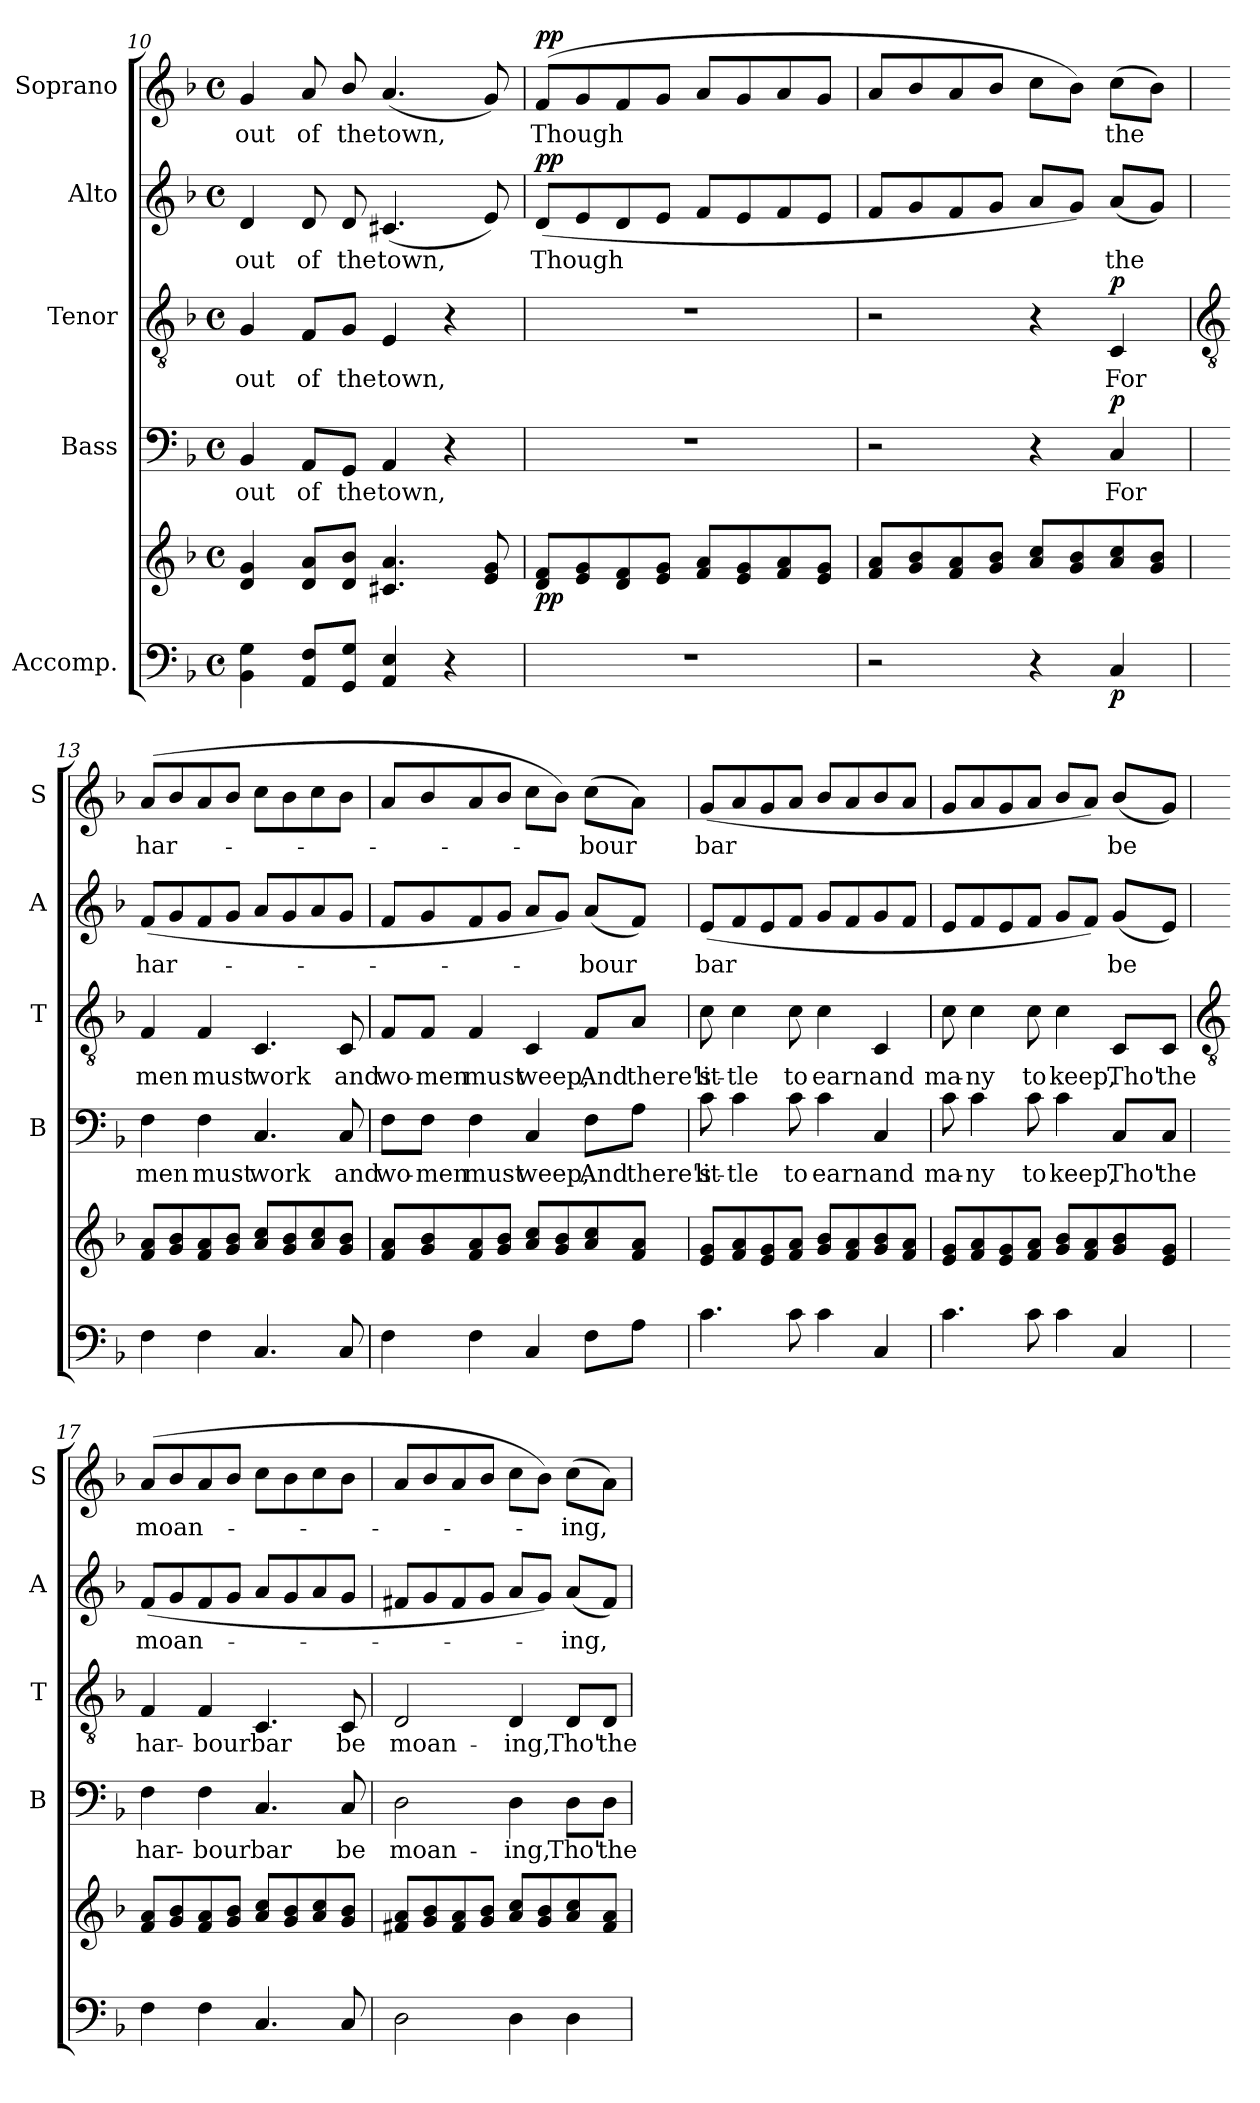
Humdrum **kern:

**kern	**kern	**dynam	**kern	**text	**dynam	**kern	**text	**dynam	**kern	**text	**dynam	**kern	**text	**dynam
*part5	*part5	*part5	*part4	*part4	*part4	*part3	*part3	*part3	*part2	*part2	*part2	*part1	*part1	*part1
*staff6	*staff5	*staff5/6	*staff4	*staff4	*staff4	*staff3	*staff3	*staff3	*staff2	*staff2	*staff2	*staff1	*staff1	*staff1
*I"Accomp.	*	*	*I"Bass	*	*	*I"Tenor	*	*	*I"Alto	*	*	*I"Soprano	*	*
*	*	*	*I'B	*	*	*I'T	*	*	*I'A	*	*	*I'S	*	*
*clefF4	*clefG2	*	*clefF4	*	*	*clefGv2	*	*	*clefG2	*	*	*clefG2	*	*
*k[b-]	*k[b-]	*	*k[b-]	*	*	*k[b-]	*	*	*k[b-]	*	*	*k[b-]	*	*
*F:	*F:	*	*F:	*	*	*F:	*	*	*F:	*	*	*F:	*	*
*M4/4	*M4/4	*	*M4/4	*	*	*M4/4	*	*	*M4/4	*	*	*M4/4	*	*
*met(c)	*met(c)	*	*met(c)	*	*	*met(c)	*	*	*met(c)	*	*	*met(c)	*	*
=10	=10	=10	=10	=10	=10	=10	=10	=10	=10	=10	=10	=10	=10	=10
!	!	!	!	!LO:LY:b	!	!	!LO:LY:b	!	!	!LO:LY:b	!	!	!LO:LY:b	!
4BB- 4G	4d 4g	.	4BB-	out	.	4G	out	.	4d	out	.	4g	out	.
!	!	!	!	!LO:LY:b	!	!	!LO:LY:b	!	!	!LO:LY:b	!	!	!LO:LY:b	!
8AA 8FL	8d 8aL	.	8AA/L	of	.	8F/L	of	.	8d	of	.	8a	of	.
!	!	!	!	!LO:LY:b	!	!	!LO:LY:b	!	!	!LO:LY:b	!	!	!LO:LY:b	!
8GG 8GJ	8d 8b-J	.	8GG/J	the	.	8G/J	the	.	8d	the	.	8b-/	the	.
!	!	!	!	!LO:LY:b	!	!	!LO:LY:b	!	!	!LO:LY:b	!	!	!LO:LY:b	!
4AA 4E	4.c#X 4.a	.	4AA	town,	.	4E	town,	.	(<4.c#X	town,	.	(<4.a	town,	.
4r	.	.	4r	.	.	4r	.	.	.	.	.	.	.	.
.	8e 8g	.	.	.	.	.	.	.	8e)	.	.	8g)	.	.
=11	=11	=11	=11	=11	=11	=11	=11	=11	=11	=11	=11	=11	=11	=11
!	!	!LO:DY:b	!	!	!	!	!	!	!	!LO:LY:b	!LO:DY:b	!	!LO:LY:b	!LO:DY:b
1r	8d 8fL	pp	1r	.	.	1r	.	.	(<8dL	Though	pp	(>8fL	Though	pp
.	8e 8g	.	.	.	.	.	.	.	8e	.	.	8g	.	.
.	8d 8f	.	.	.	.	.	.	.	8d	.	.	8f	.	.
.	8e 8gJ	.	.	.	.	.	.	.	8eJ	.	.	8gJ	.	.
.	8f 8aL	.	.	.	.	.	.	.	8fL	.	.	8aL	.	.
.	8e 8g	.	.	.	.	.	.	.	8e	.	.	8g	.	.
.	8f 8a	.	.	.	.	.	.	.	8f	.	.	8a	.	.
.	8e 8gJ	.	.	.	.	.	.	.	8eJ	.	.	8gJ	.	.
=12	=12	=12	=12	=12	=12	=12	=12	=12	=12	=12	=12	=12	=12	=12
2r	8f 8aL	.	2r	.	.	2r	.	.	8fL	.	.	8aL	.	.
.	8g 8b-	.	.	.	.	.	.	.	8g	.	.	8b-	.	.
.	8f 8a	.	.	.	.	.	.	.	8f	.	.	8a	.	.
.	8g 8b-J	.	.	.	.	.	.	.	8gJ	.	.	8b-J	.	.
4r	8a 8ccL	.	4r	.	.	4r	.	.	8aL	.	.	8ccL	.	.
.	8g 8b-	.	.	.	.	.	.	.	8gJ)	.	.	8b-J)	.	.
!	!	!LO:DY:b=2	!	!LO:LY:b	!LO:DY:b	!	!LO:LY:b	!LO:DY:b	!	!LO:LY:b	!	!	!LO:LY:b	!
4C	8a 8cc	p	4C	For	p	4C	For	p	(<8aL	the	.	(>8ccL	the	.
.	8g 8b-J	.	.	.	.	.	.	.	8gJ)	.	.	8b-J)	.	.
!!LO:LB:g=z
=13	=13	=13	=13	=13	=13	=13	=13	=13	=13	=13	=13	=13	=13	=13
*	*	*	*	*	*	*clefGv2	*	*	*	*	*	*	*	*
!	!	!	!	!LO:LY:b	!	!	!LO:LY:b	!	!	!LO:LY:b	!	!	!LO:LY:b	!
4F	8f 8aL	.	4F	men	.	4F	men	.	(<8fL	har-	.	(>8aL	har-	.
.	8g 8b-	.	.	.	.	.	.	.	8g	.	.	8b-	.	.
!	!	!	!	!LO:LY:b	!	!	!LO:LY:b	!	!	!	!	!	!	!
4F	8f 8a	.	4F	must	.	4F	must	.	8f	.	.	8a	.	.
.	8g 8b-J	.	.	.	.	.	.	.	8gJ	.	.	8b-J	.	.
!	!	!	!	!LO:LY:b	!	!	!LO:LY:b	!	!	!	!	!	!	!
4.C	8a 8ccL	.	4.C	work	.	4.C	work	.	8aL	.	.	8ccL	.	.
.	8g 8b-	.	.	.	.	.	.	.	8g	.	.	8b-	.	.
.	8a 8cc	.	.	.	.	.	.	.	8a	.	.	8cc	.	.
!	!	!	!	!LO:LY:b	!	!	!LO:LY:b	!	!	!	!	!	!	!
8C	8g 8b-J	.	8C	and	.	8C	and	.	8gJ	.	.	8b-J	.	.
=14	=14	=14	=14	=14	=14	=14	=14	=14	=14	=14	=14	=14	=14	=14
!	!	!	!	!LO:LY:b	!	!	!LO:LY:b	!	!	!	!	!	!	!
4F	8f 8aL	.	8F\L	wo-	.	8F/L	wo-	.	8fL	.	.	8aL	.	.
!	!	!	!	!LO:LY:b	!	!	!LO:LY:b	!	!	!	!	!	!	!
.	8g 8b-	.	8F\J	-men	.	8F/J	-men	.	8g	.	.	8b-	.	.
!	!	!	!	!LO:LY:b	!	!	!LO:LY:b	!	!	!	!	!	!	!
4F	8f 8a	.	4F	must	.	4F	must	.	8f	.	.	8a	.	.
.	8g 8b-J	.	.	.	.	.	.	.	8gJ	.	.	8b-J	.	.
!	!	!	!	!LO:LY:b	!	!	!LO:LY:b	!	!	!	!	!	!	!
4C	8a 8ccL	.	4C	weep,	.	4C	weep,	.	8aL	.	.	8ccL	.	.
.	8g 8b-	.	.	.	.	.	.	.	8gJ)	.	.	8b-J)	.	.
!	!	!	!	!LO:LY:b	!	!	!LO:LY:b	!	!	!LO:LY:b	!	!	!LO:LY:b	!
8FL	8a 8cc	.	8F\L	And	.	8F/L	And	.	(<8aL	bour	.	(>8ccL	bour	.
!	!	!	!	!LO:LY:b	!	!	!LO:LY:b	!	!	!	!	!	!	!
8AJ	8f 8aJ	.	8A\J	there's	.	8A/J	there's	.	8fJ)	.	.	8aJ)	.	.
=15	=15	=15	=15	=15	=15	=15	=15	=15	=15	=15	=15	=15	=15	=15
!	!	!	!	!LO:LY:b	!	!	!LO:LY:b	!	!	!LO:LY:b	!	!	!LO:LY:b	!
4.c	8e 8gL	.	8c	lit-	.	8c	lit-	.	(<8eL	bar	.	(<8gL	bar	.
!	!	!	!	!LO:LY:b	!	!	!LO:LY:b	!	!	!	!	!	!	!
.	8f 8a	.	4c	-tle	.	4c	-tle	.	8f	.	.	8a	.	.
.	8e 8g	.	.	.	.	.	.	.	8e	.	.	8g	.	.
!	!	!	!	!LO:LY:b	!	!	!LO:LY:b	!	!	!	!	!	!	!
8c	8f 8aJ	.	8c	to	.	8c	to	.	8fJ	.	.	8aJ	.	.
!	!	!	!	!LO:LY:b	!	!	!LO:LY:b	!	!	!	!	!	!	!
4c	8g 8b-L	.	4c	earn	.	4c	earn	.	8gL	.	.	8b-L	.	.
.	8f 8a	.	.	.	.	.	.	.	8f	.	.	8a	.	.
!	!	!	!	!LO:LY:b	!	!	!LO:LY:b	!	!	!	!	!	!	!
4C	8g 8b-	.	4C	and	.	4C	and	.	8g	.	.	8b-	.	.
.	8f 8aJ	.	.	.	.	.	.	.	8fJ	.	.	8aJ	.	.
=16	=16	=16	=16	=16	=16	=16	=16	=16	=16	=16	=16	=16	=16	=16
!	!	!	!	!LO:LY:b	!	!	!LO:LY:b	!	!	!	!	!	!	!
4.c	8e 8gL	.	8c	ma-	.	8c	ma-	.	8eL	.	.	8gL	.	.
!	!	!	!	!LO:LY:b	!	!	!LO:LY:b	!	!	!	!	!	!	!
.	8f 8a	.	4c	-ny	.	4c	-ny	.	8f	.	.	8a	.	.
.	8e 8g	.	.	.	.	.	.	.	8e	.	.	8g	.	.
!	!	!	!	!LO:LY:b	!	!	!LO:LY:b	!	!	!	!	!	!	!
8c	8f 8aJ	.	8c	to	.	8c	to	.	8fJ	.	.	8aJ	.	.
!	!	!	!	!LO:LY:b	!	!	!LO:LY:b	!	!	!	!	!	!	!
4c	8g 8b-L	.	4c	keep,	.	4c	keep,	.	8gL	.	.	8b-L	.	.
.	8f 8a	.	.	.	.	.	.	.	8fJ)	.	.	8aJ)	.	.
!	!	!	!	!LO:LY:b	!	!	!LO:LY:b	!	!	!LO:LY:b	!	!	!LO:LY:b	!
4C	8g 8b-	.	8C/L	Tho'	.	8C/L	Tho'	.	(<8gL	be	.	(<8b-L	be	.
!	!	!	!	!LO:LY:b	!	!	!LO:LY:b	!	!	!	!	!	!	!
.	8e 8gJ	.	8C/J	the	.	8C/J	the	.	8eJ)	.	.	8gJ)	.	.
!!LO:LB:g=z
=17	=17	=17	=17	=17	=17	=17	=17	=17	=17	=17	=17	=17	=17	=17
*	*	*	*	*	*	*clefGv2	*	*	*	*	*	*	*	*
!	!	!	!	!LO:LY:b	!	!	!LO:LY:b	!	!	!LO:LY:b	!	!	!LO:LY:b	!
4F	8f 8aL	.	4F	har-	.	4F	har-	.	(<8fL	moan-	.	(>8aL	moan-	.
.	8g 8b-	.	.	.	.	.	.	.	8g	.	.	8b-	.	.
!	!	!	!	!LO:LY:b	!	!	!LO:LY:b	!	!	!	!	!	!	!
4F	8f 8a	.	4F	-bour	.	4F	-bour	.	8f	.	.	8a	.	.
.	8g 8b-J	.	.	.	.	.	.	.	8gJ	.	.	8b-J	.	.
!	!	!	!	!LO:LY:b	!	!	!LO:LY:b	!	!	!	!	!	!	!
4.C	8a 8ccL	.	4.C	bar	.	4.C	bar	.	8aL	.	.	8ccL	.	.
.	8g 8b-	.	.	.	.	.	.	.	8g	.	.	8b-	.	.
.	8a 8cc	.	.	.	.	.	.	.	8a	.	.	8cc	.	.
!	!	!	!	!LO:LY:b	!	!	!LO:LY:b	!	!	!	!	!	!	!
8C	8g 8b-J	.	8C	be	.	8C	be	.	8gJ	.	.	8b-J	.	.
=18	=18	=18	=18	=18	=18	=18	=18	=18	=18	=18	=18	=18	=18	=18
!	!	!	!	!LO:LY:b	!	!	!LO:LY:b	!	!	!	!	!	!	!
2D	8f#X 8aL	.	2D	moan-	.	2D	moan-	.	8f#XL	.	.	8aL	.	.
.	8g 8b-	.	.	.	.	.	.	.	8g	.	.	8b-	.	.
.	8f# 8a	.	.	.	.	.	.	.	8f#	.	.	8a	.	.
.	8g 8b-J	.	.	.	.	.	.	.	8gJ	.	.	8b-J	.	.
!	!	!	!	!LO:LY:b	!	!	!LO:LY:b	!	!	!	!	!	!	!
4D	8a 8ccL	.	4D	-ing,	.	4D	-ing,	.	8aL	.	.	8ccL	.	.
.	8g 8b-	.	.	.	.	.	.	.	8gJ)	.	.	8b-J)	.	.
!	!	!	!	!LO:LY:b	!	!	!LO:LY:b	!	!	!LO:LY:b	!	!	!LO:LY:b	!
4D	8a 8cc	.	8D\L	Tho'	.	8D/L	Tho'	.	(<8aL	ing,	.	(>8ccL	ing,	.
!	!	!	!	!LO:LY:b	!	!	!LO:LY:b	!	!	!	!	!	!	!
.	8f# 8aJ	.	8D\J	the	.	8D/J	the	.	8f#J)	.	.	8aJ)	.	.
=	=	=	=	=	=	=	=	=	=	=	=	=	=	=
*-	*-	*-	*-	*-	*-	*-	*-	*-	*-	*-	*-	*-	*-	*-
